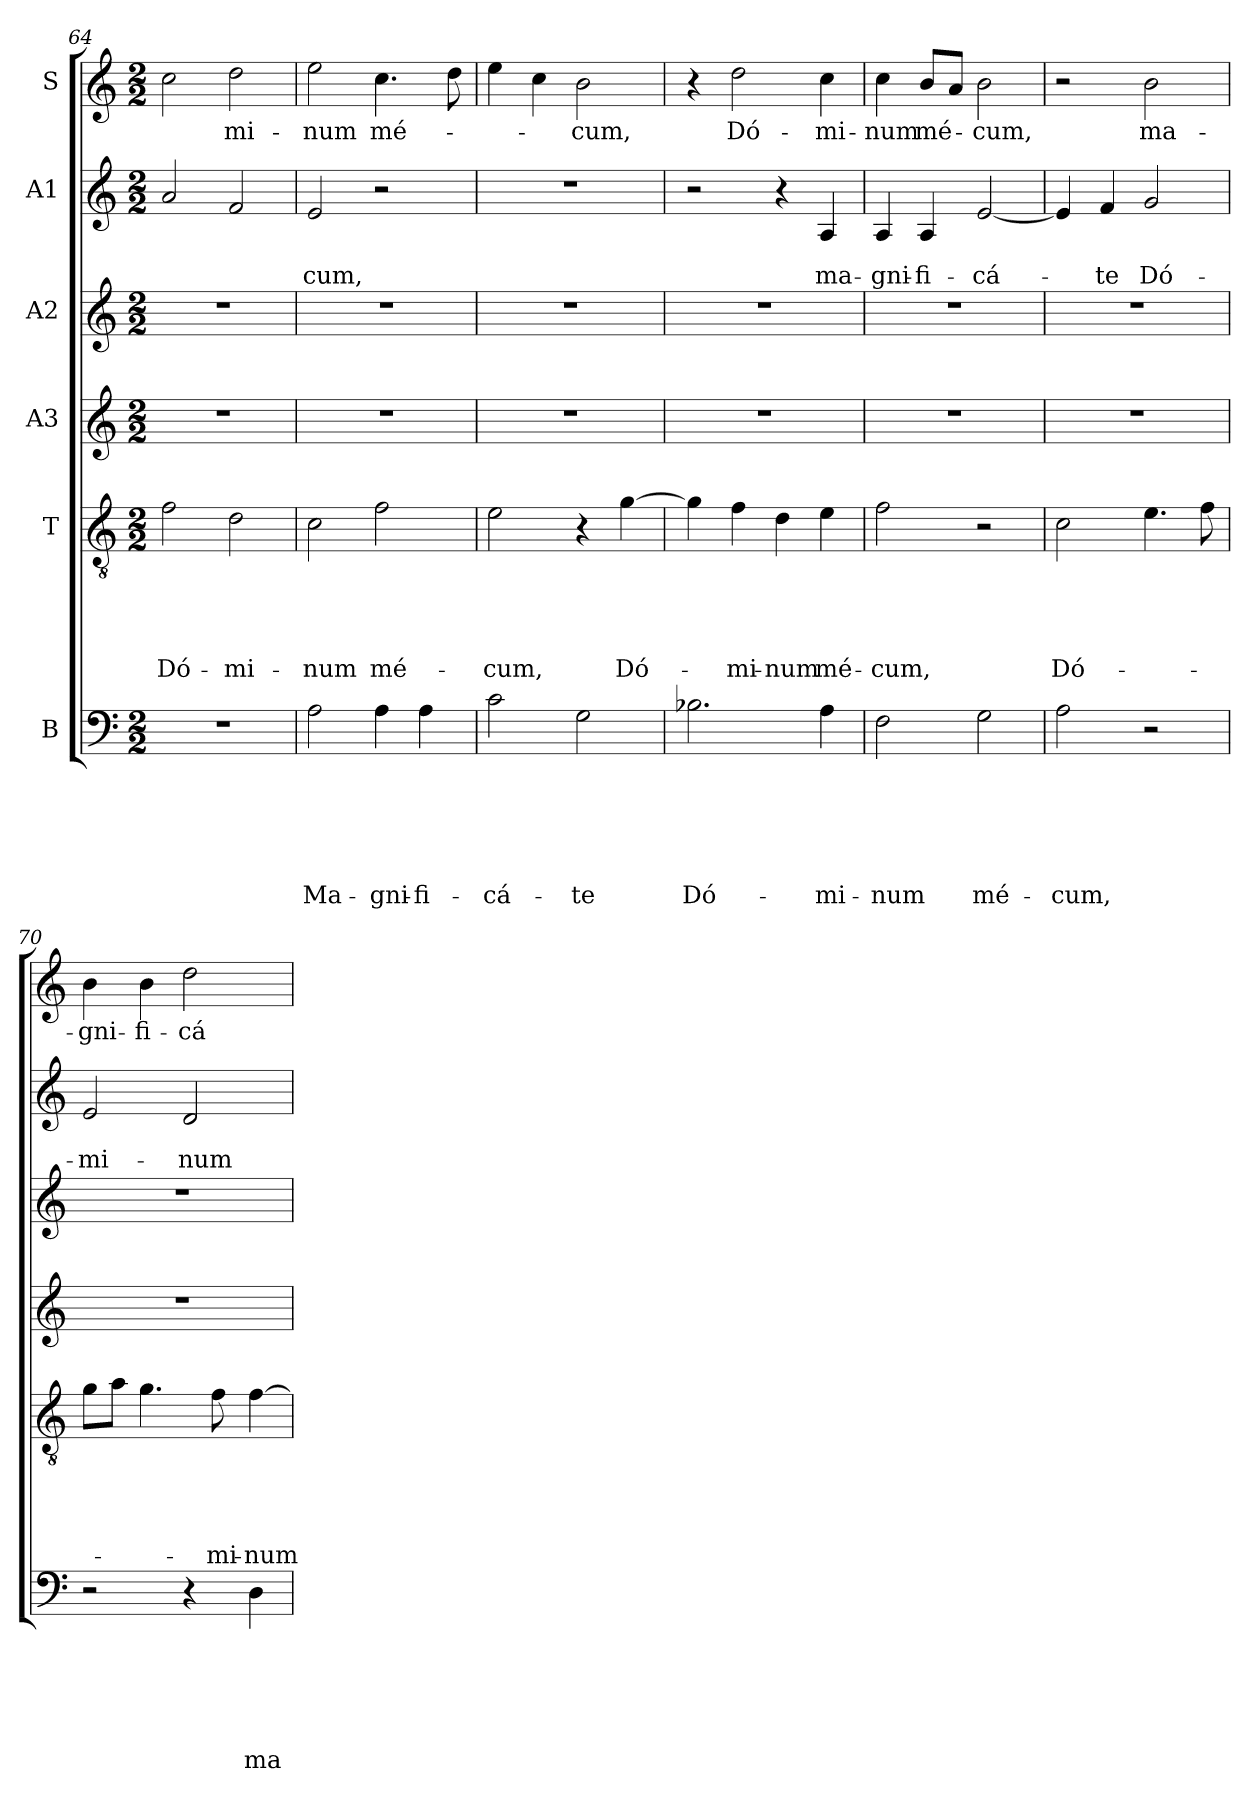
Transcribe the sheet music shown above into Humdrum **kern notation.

**kern	**text	**text	**text	**text	**text	**text	**kern	**text	**text	**text	**text	**text	**kern	**kern	**kern	**text	**text	**kern	**text
*part6	*part6	*part6	*part6	*part6	*part6	*part6	*part5	*part5	*part5	*part5	*part5	*part5	*part4	*part3	*part2	*part2	*part2	*part1	*part1
*staff6	*staff6	*staff6	*staff6	*staff6	*staff6	*staff6	*staff5	*staff5	*staff5	*staff5	*staff5	*staff5	*staff4	*staff3	*staff2	*staff2	*staff2	*staff1	*staff1
*I"B	*	*	*	*	*	*	*I"T	*	*	*	*	*	*I"A3	*I"A2	*I"A1	*	*	*I"S	*
*clefF4	*	*	*	*	*	*	*clefGv2	*	*	*	*	*	*clefG2	*clefG2	*clefG2	*	*	*clefG2	*
*k[]	*	*	*	*	*	*	*k[]	*	*	*	*	*	*k[]	*k[]	*k[]	*	*	*k[]	*
*C:	*	*	*	*	*	*	*C:	*	*	*	*	*	*C:	*C:	*C:	*	*	*C:	*
*M2/2	*	*	*	*	*	*	*M2/2	*	*	*	*	*	*M2/2	*M2/2	*M2/2	*	*	*M2/2	*
=64	=64	=64	=64	=64	=64	=64	=64	=64	=64	=64	=64	=64	=64	=64	=64	=64	=64	=64	=64
!	!	!	!	!	!	!	!	!	!	!	!	!LO:LY:b	!	!	!	!	!	!	!
1r	.	.	.	.	.	.	2f\	.	.	.	.	Dó-	1r	1r	2a/	.	.	2cc\	.
!	!	!	!	!	!	!	!	!	!	!	!	!LO:LY:b	!	!	!	!	!	!	!LO:LY:b
.	.	.	.	.	.	.	2d\	.	.	.	.	-mi-	.	.	2f/	.	.	2dd\	-mi-
=65	=65	=65	=65	=65	=65	=65	=65	=65	=65	=65	=65	=65	=65	=65	=65	=65	=65	=65	=65
!	!	!	!	!	!	!LO:LY:b	!	!	!	!	!	!LO:LY:b	!	!	!	!	!LO:LY:b	!	!LO:LY:b
2A\	.	.	.	.	.	Ma-	2c\	.	.	.	.	-num	1r	1r	2e/	.	-cum,	2ee\	-num
!	!	!	!	!	!	!LO:LY:b	!	!	!	!	!	!LO:LY:b	!	!	!	!	!	!	!LO:LY:b
4A\	.	.	.	.	.	-gni-	2f\	.	.	.	.	mé-	.	.	2r	.	.	4.cc\	mé-
!	!	!	!	!	!	!LO:LY:b	!	!	!	!	!	!	!	!	!	!	!	!	!
4A\	.	.	.	.	.	-fi-	.	.	.	.	.	.	.	.	.	.	.	.	.
.	.	.	.	.	.	.	.	.	.	.	.	.	.	.	.	.	.	8dd\	.
=66	=66	=66	=66	=66	=66	=66	=66	=66	=66	=66	=66	=66	=66	=66	=66	=66	=66	=66	=66
!	!	!	!	!	!	!LO:LY:b	!	!	!	!	!	!LO:LY:b	!	!	!	!	!	!	!
2c\	.	.	.	.	.	-cá-	2e\	.	.	.	.	-cum,	1r	1r	1r	.	.	4ee\	.
.	.	.	.	.	.	.	.	.	.	.	.	.	.	.	.	.	.	4cc\	.
!	!	!	!	!	!	!LO:LY:b	!	!	!	!	!	!	!	!	!	!	!	!	!LO:LY:b
2G\	.	.	.	.	.	-te	4r	.	.	.	.	.	.	.	.	.	.	2b\	-cum,
!	!	!	!	!	!	!	!	!	!	!	!	!LO:LY:b	!	!	!	!	!	!	!
.	.	.	.	.	.	.	[4g\	.	.	.	.	Dó-	.	.	.	.	.	.	.
=67	=67	=67	=67	=67	=67	=67	=67	=67	=67	=67	=67	=67	=67	=67	=67	=67	=67	=67	=67
!	!	!	!	!	!	!LO:LY:b	!	!	!	!	!	!	!	!	!	!	!	!	!
2.B-X\	.	.	.	.	.	Dó-	4g\]	.	.	.	.	.	1r	1r	2r	.	.	4r	.
!	!	!	!	!	!	!	!	!	!	!	!	!LO:LY:b	!	!	!	!	!	!	!LO:LY:b
.	.	.	.	.	.	.	4f\	.	.	.	.	-mi-	.	.	.	.	.	2dd\	Dó-
!	!	!	!	!	!	!	!	!	!	!	!	!LO:LY:b	!	!	!	!	!	!	!
.	.	.	.	.	.	.	4d\	.	.	.	.	-num	.	.	4r	.	.	.	.
!	!	!	!	!	!	!LO:LY:b	!	!	!	!	!	!LO:LY:b	!	!	!	!	!LO:LY:b	!	!LO:LY:b
4A\	.	.	.	.	.	-mi-	4e\	.	.	.	.	mé-	.	.	4A/	.	ma-	4cc\	-mi-
!!LO:PB:g=z
=68	=68	=68	=68	=68	=68	=68	=68	=68	=68	=68	=68	=68	=68	=68	=68	=68	=68	=68	=68
!	!	!	!	!	!	!LO:LY:b	!	!	!	!	!	!LO:LY:b	!	!	!	!	!LO:LY:b	!	!LO:LY:b
2F\	.	.	.	.	.	-num	2f\	.	.	.	.	-cum,	1r	1r	4A/	.	-gni-	4cc\	-num
!	!	!	!	!	!	!	!	!	!	!	!	!	!	!	!	!	!LO:LY:b	!	!LO:LY:b
.	.	.	.	.	.	.	.	.	.	.	.	.	.	.	4A/	.	-fi-	8b/L	mé-
.	.	.	.	.	.	.	.	.	.	.	.	.	.	.	.	.	.	8a/J	.
!	!	!	!	!	!	!LO:LY:b	!	!	!	!	!	!	!	!	!	!	!LO:LY:b	!	!LO:LY:b
2G\	.	.	.	.	.	mé-	2r	.	.	.	.	.	.	.	[2e/	.	-cá-	2b\	-cum,
=69	=69	=69	=69	=69	=69	=69	=69	=69	=69	=69	=69	=69	=69	=69	=69	=69	=69	=69	=69
!	!	!	!	!	!	!LO:LY:b	!	!	!	!	!	!LO:LY:b	!	!	!	!	!	!	!
2A\	.	.	.	.	.	-cum,	2c\	.	.	.	.	Dó-	1r	1r	4e/]	.	.	2r	.
!	!	!	!	!	!	!	!	!	!	!	!	!	!	!	!	!	!LO:LY:b	!	!
.	.	.	.	.	.	.	.	.	.	.	.	.	.	.	4f/	.	-te	.	.
!	!	!	!	!	!	!	!	!	!	!	!	!	!	!	!	!	!LO:LY:b	!	!LO:LY:b
2r	.	.	.	.	.	.	4.e\	.	.	.	.	.	.	.	2g/	.	Dó-	2b\	ma-
.	.	.	.	.	.	.	8f\	.	.	.	.	.	.	.	.	.	.	.	.
=70	=70	=70	=70	=70	=70	=70	=70	=70	=70	=70	=70	=70	=70	=70	=70	=70	=70	=70	=70
!	!	!	!	!	!	!	!	!	!	!	!	!	!	!	!	!	!LO:LY:b	!	!LO:LY:b
2r	.	.	.	.	.	.	8g\L	.	.	.	.	.	1r	1r	2e/	.	-mi-	4b\	-gni-
.	.	.	.	.	.	.	8a\J	.	.	.	.	.	.	.	.	.	.	.	.
!	!	!	!	!	!	!	!	!	!	!	!	!	!	!	!	!	!	!	!LO:LY:b
.	.	.	.	.	.	.	4.g\	.	.	.	.	.	.	.	.	.	.	4b\	-fi-
!	!	!	!	!	!	!	!	!	!	!	!	!	!	!	!	!	!LO:LY:b	!	!LO:LY:b
4r	.	.	.	.	.	.	.	.	.	.	.	.	.	.	2d/	.	-num	2dd\	-cá-
!	!	!	!	!	!	!	!	!	!	!	!	!LO:LY:b	!	!	!	!	!	!	!
.	.	.	.	.	.	.	8f\	.	.	.	.	-mi-	.	.	.	.	.	.	.
!	!	!	!	!	!	!LO:LY:b	!	!	!	!	!	!LO:LY:b	!	!	!	!	!	!	!
4D\	.	.	.	.	.	ma-	[4f\	.	.	.	.	-num	.	.	.	.	.	.	.
=	=	=	=	=	=	=	=	=	=	=	=	=	=	=	=	=	=	=	=
*-	*-	*-	*-	*-	*-	*-	*-	*-	*-	*-	*-	*-	*-	*-	*-	*-	*-	*-	*-
